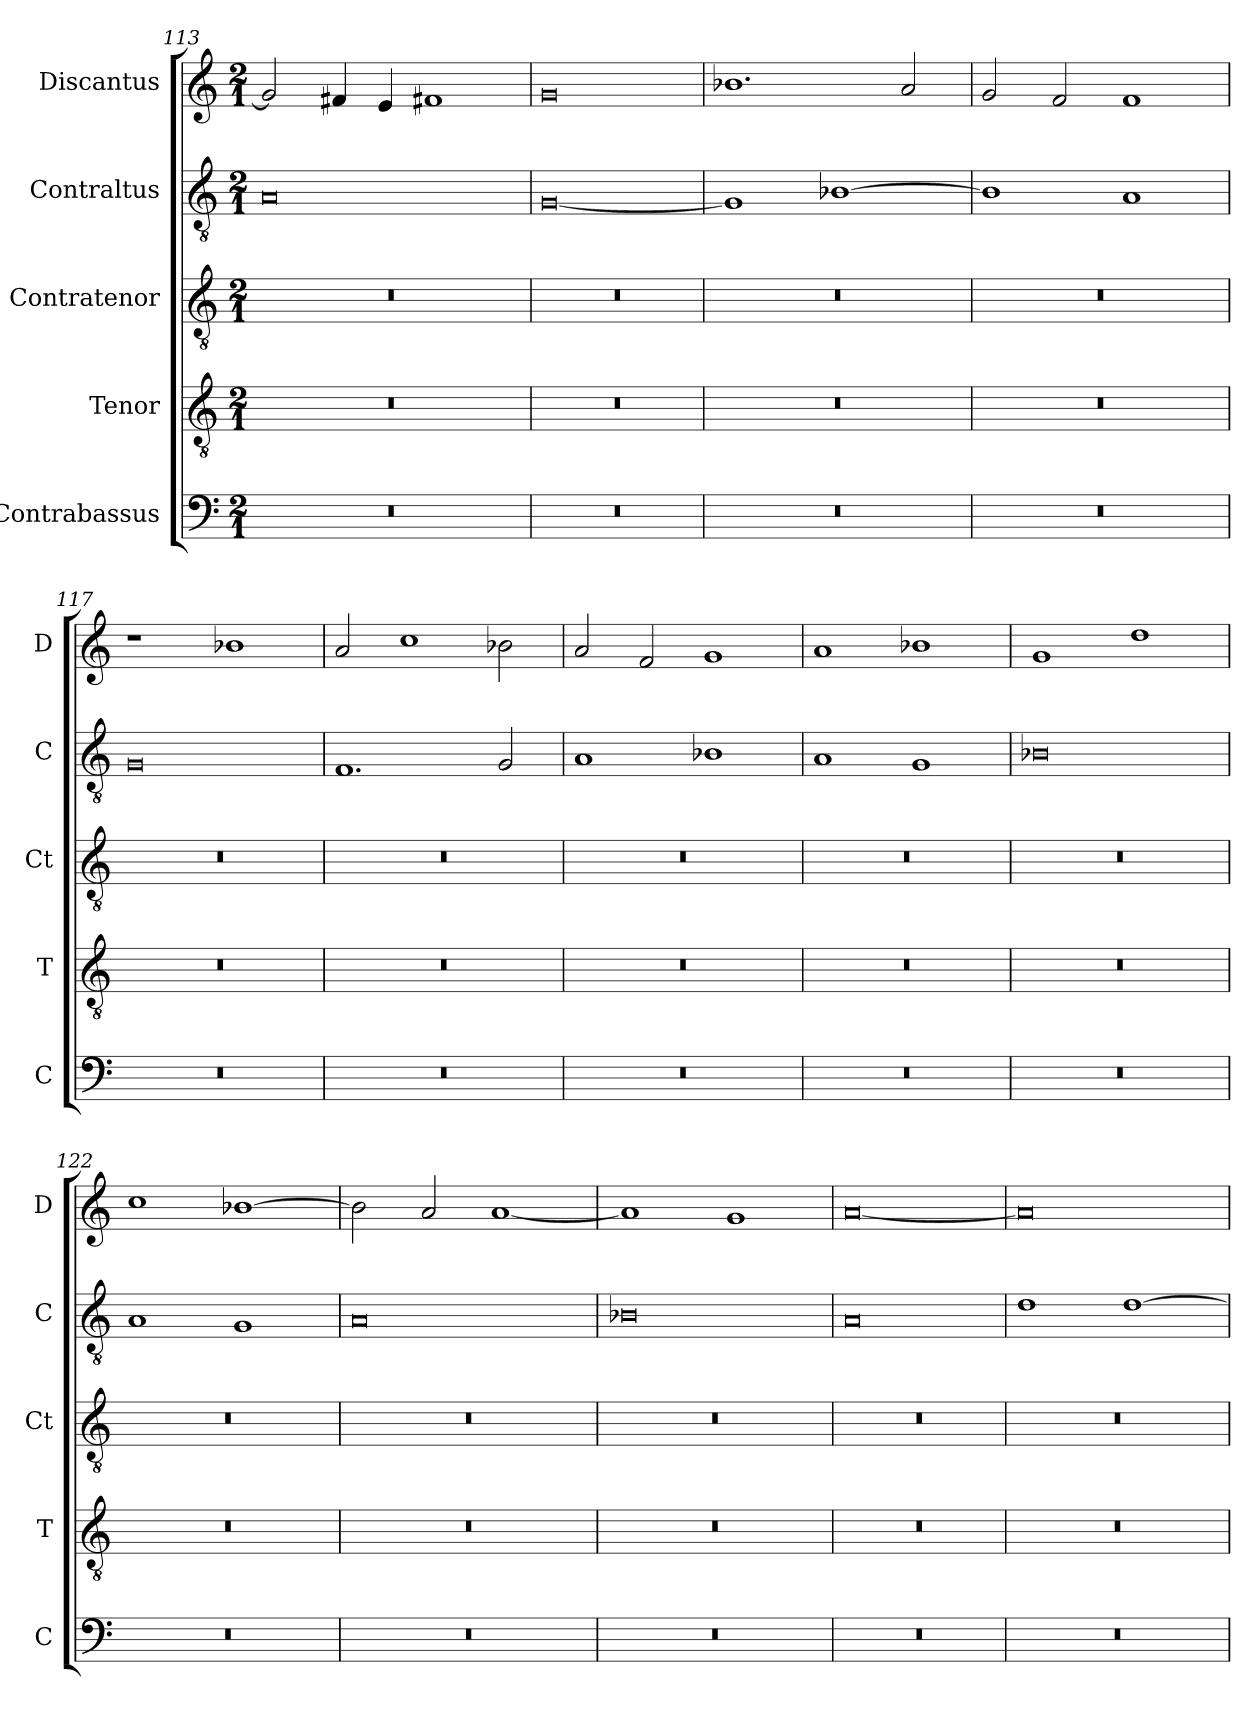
**kern	**kern	**kern	**kern	**kern
*part5	*part4	*part3	*part2	*part1
*staff5	*staff4	*staff3	*staff2	*staff1
*I"Contrabassus	*I"Tenor	*I"Contratenor	*I"Contraltus	*I"Discantus
*I'C	*I'T	*I'Ct	*I'C	*I'D
*clefF4	*clefGv2	*clefGv2	*clefGv2	*clefG2
*k[]	*k[]	*k[]	*k[]	*k[]
*M2/1	*M2/1	*M2/1	*M2/1	*M2/1
=113	=113	=113	=113	=113
0r	0r	0r	0A	2g/]
.	.	.	.	4f#X/
.	.	.	.	4e/
.	.	.	.	1f#X
=114	=114	=114	=114	=114
0r	0r	0r	[0G	0g
=115	=115	=115	=115	=115
0r	0r	0r	1G]	1.b-X
.	.	.	[1B-X	.
.	.	.	.	2a/
=116	=116	=116	=116	=116
0r	0r	0r	1B-]	2g/
.	.	.	.	2f/
.	.	.	1A	1f
=117	=117	=117	=117	=117
0r	0r	0r	0G	1r
.	.	.	.	1b-X
=118	=118	=118	=118	=118
0r	0r	0r	1.F	2a/
.	.	.	.	1cc
.	.	.	2G/	2b-X\
=119	=119	=119	=119	=119
0r	0r	0r	1A	2a/
.	.	.	.	2f/
.	.	.	1B-X	1g
=120	=120	=120	=120	=120
0r	0r	0r	1A	1a
.	.	.	1G	1b-X
=121	=121	=121	=121	=121
0r	0r	0r	0B-X	1g
.	.	.	.	1dd
=122	=122	=122	=122	=122
0r	0r	0r	1A	1cc
.	.	.	1G	[1b-X
=123	=123	=123	=123	=123
0r	0r	0r	0A	2b-\]
.	.	.	.	2a/
.	.	.	.	[1a
=124	=124	=124	=124	=124
0r	0r	0r	0B-X	1a]
.	.	.	.	1g
=125	=125	=125	=125	=125
0r	0r	0r	0A	[0a
=126	=126	=126	=126	=126
0r	0r	0r	1d	0a]
.	.	.	[1d	.
=	=	=	=	=
*-	*-	*-	*-	*-
